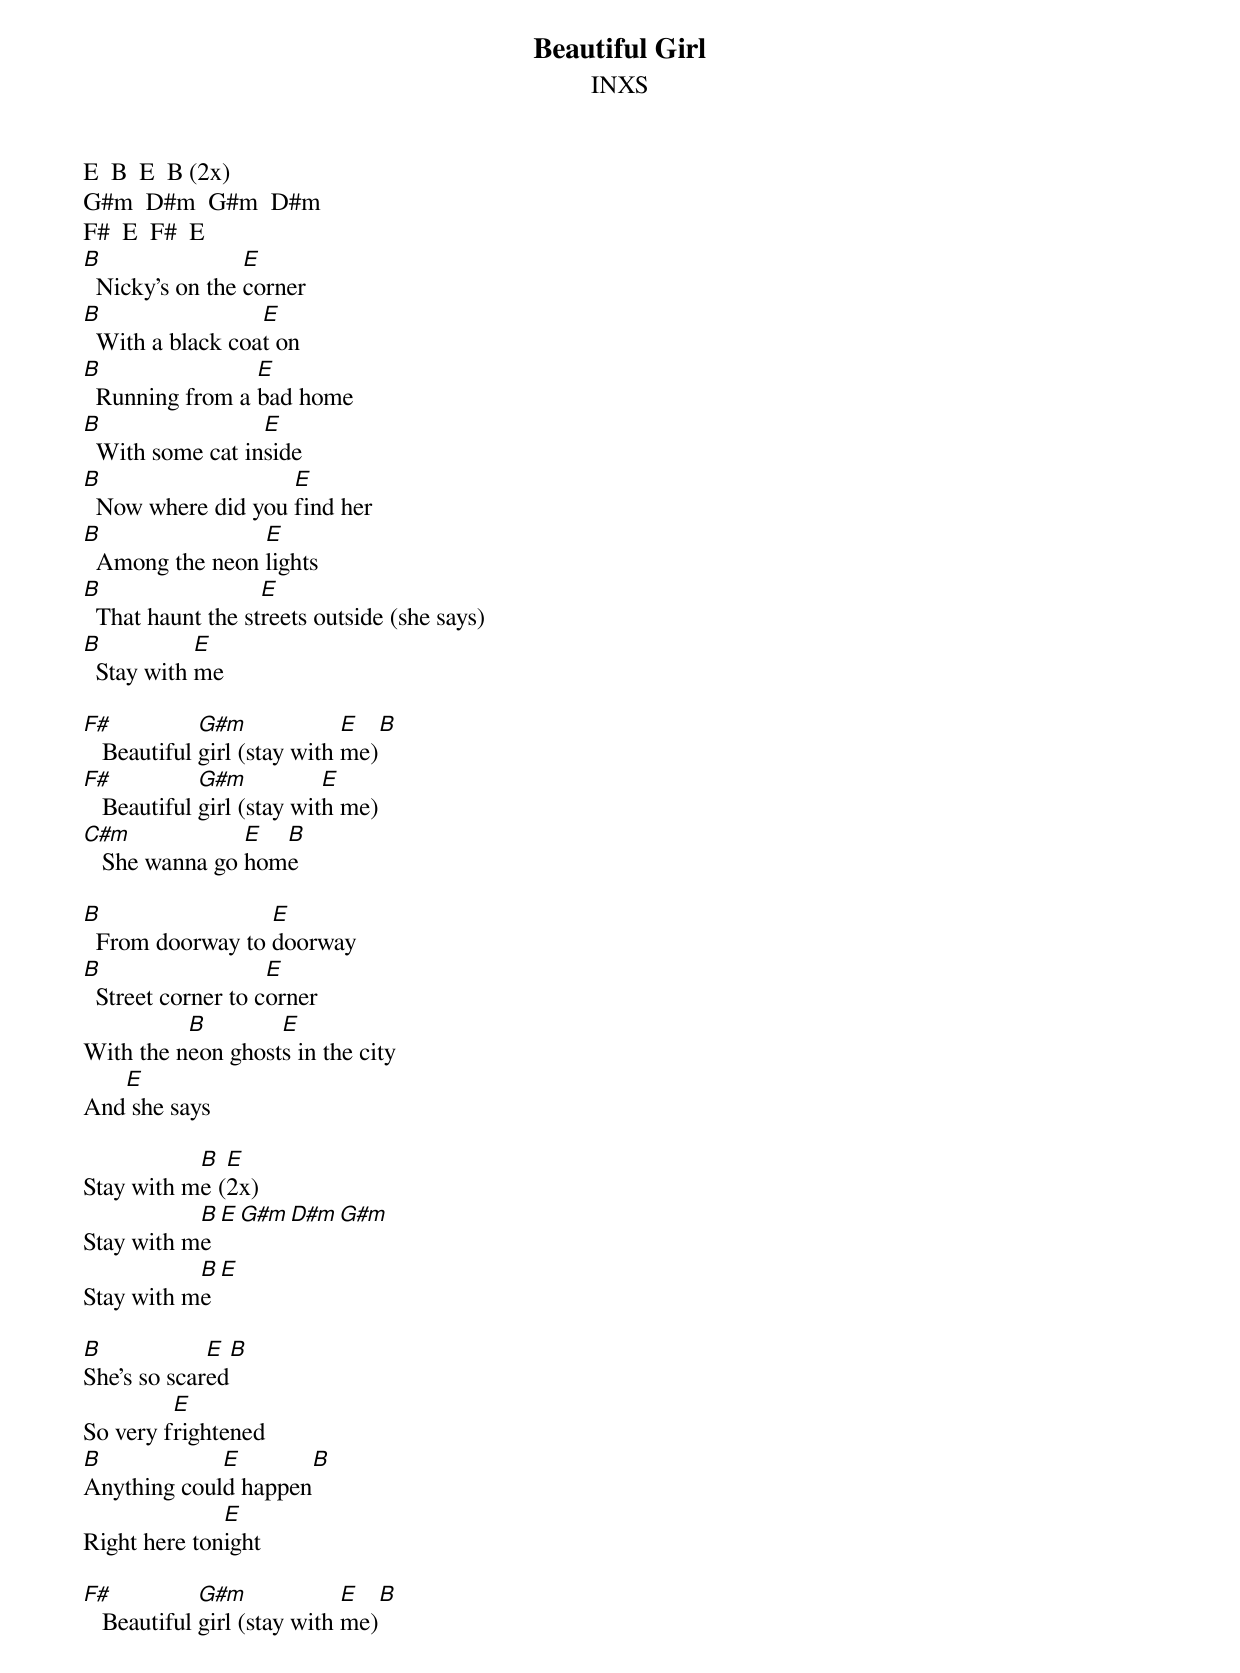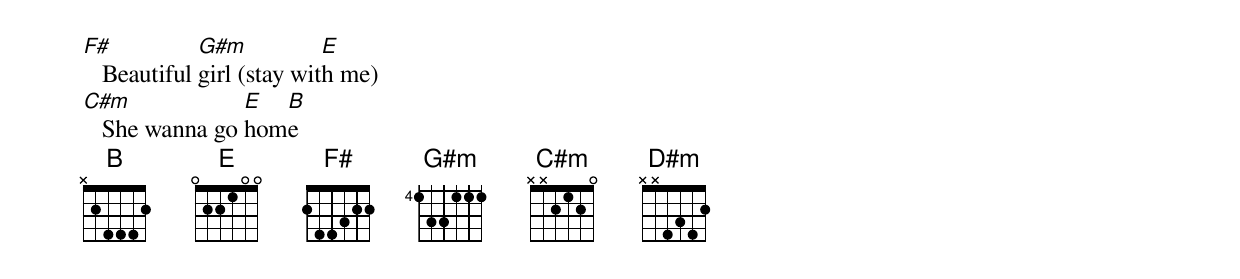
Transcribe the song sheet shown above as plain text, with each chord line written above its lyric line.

Beautiful Girl
INXS

E  B  E  B (2x)
G#m  D#m  G#m  D#m
F#  E  F#  E
B                E
  Nicky's on the corner
B                 E
  With a black coat on
B                E
  Running from a bad home
B                 E
  With some cat inside
B                   E
  Now where did you find her
B                E
  Among the neon lights
B                  E
  That haunt the streets outside (she says)
B           E
  Stay with me

F#           G#m             E    B
   Beautiful girl (stay with me)
F#           G#m           E
   Beautiful girl (stay with me)
C#m             E  B
   She wanna go home

B                 E
  From doorway to doorway
B                   E
  Street corner to corner
          B        E
With the neon ghosts in the city
   E
And she says

           B  E
Stay with me (2x)
           B  E  G#m  D#m  G#m
Stay with me
           B  E
Stay with me

B            E  B
She's so scared
         E
So very frightened
B            E        B
Anything could happen
              E
Right here tonight

F#           G#m             E    B
   Beautiful girl (stay with me)
F#           G#m           E
   Beautiful girl (stay with me)
C#m             E  B
   She wanna go home
